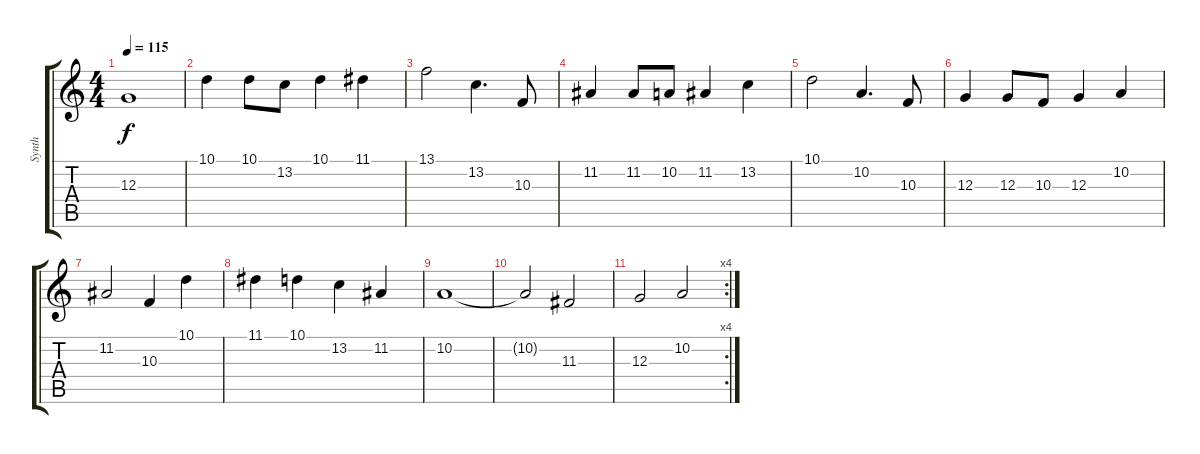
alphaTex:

\track ("Synth" "Synth") {instrument choiraahs}
\staff {score tabs}
\tuning (E4 B3 G3 D3 A2 E2) {hide}
\ts (4 4)
\tempo 115
\clef g2
\ks c
12.3.1{dy f} |
10.1.4 10.1.8 13.2.8 10.1.4 11.1.4 |
13.1.2 13.2.4{d} 10.3.8 |
11.2.4 11.2.8 10.2.8 11.2.4 13.2.4 |
10.1.2 10.2.4{d} 10.3.8 |
12.3.4 12.3.8 10.3.8 12.3.4 10.2.4 |
11.2.2 10.3.4 10.1.4 |
11.1.4 10.1.4 13.2.4 11.2.4 |
10.2.1 |
10.2{t}.2 11.3.2 |
\rc 4
12.3.2 10.2.2
